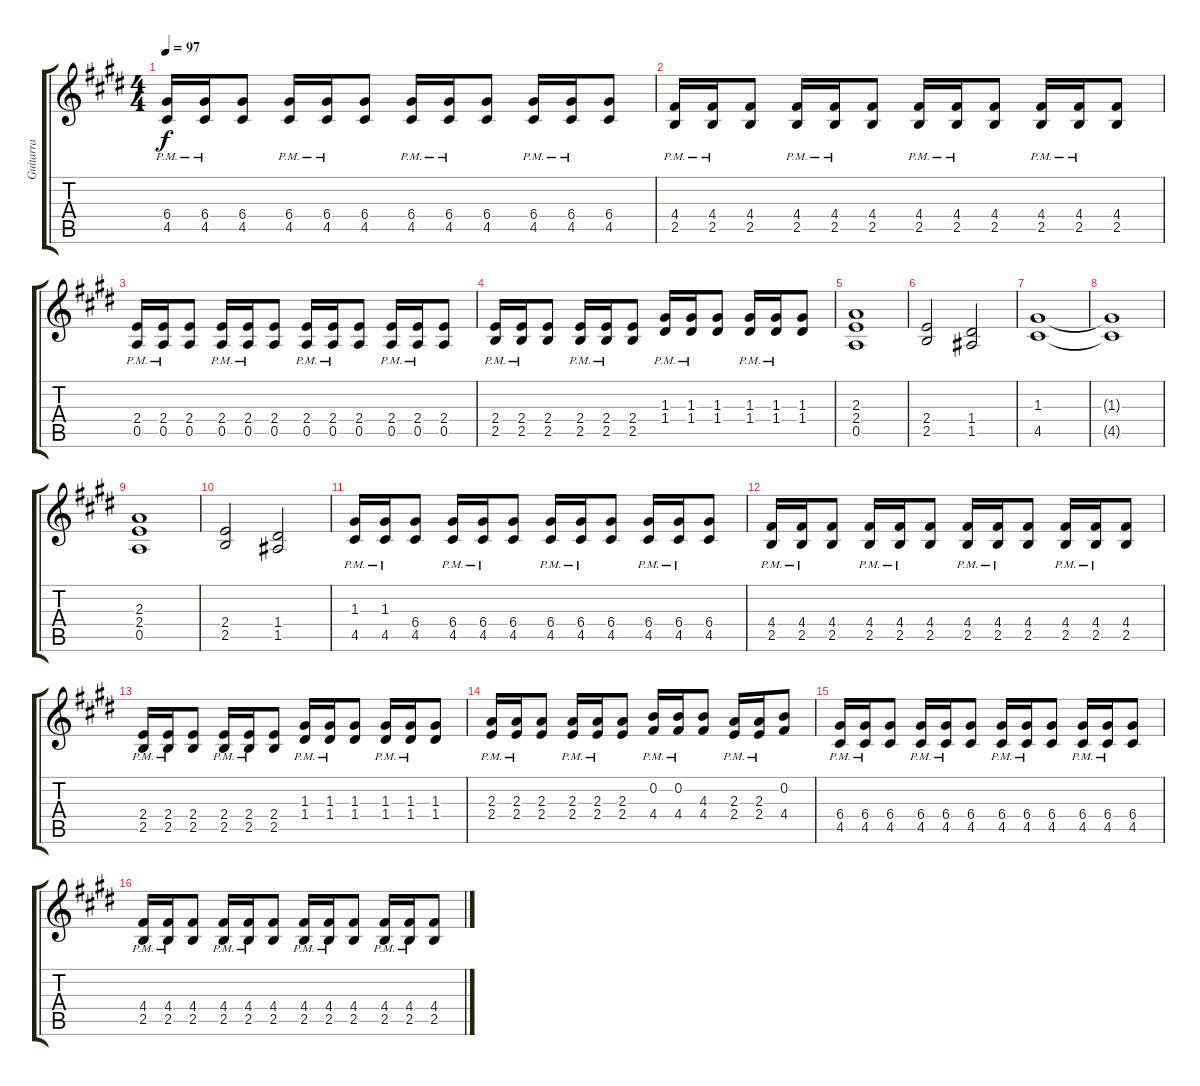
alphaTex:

\track ("Guitarra" "Guitarra") {instrument distortionguitar}
\staff {score tabs}
\tuning (E4 B3 G3 D3 A2 E2) {hide}
\ts (4 4)
\tempo 97
\clef g2
\ks e
(6.4{pm} 4.5{pm}).16{dy f} (6.4{pm} 4.5{pm}).16 (6.4 4.5).8 (6.4{pm} 4.5{pm}).16 (6.4{pm} 4.5{pm}).16 (6.4 4.5).8 (6.4{pm} 4.5{pm}).16 (6.4{pm} 4.5{pm}).16 (6.4 4.5).8 (6.4{pm} 4.5{pm}).16 (6.4{pm} 4.5{pm}).16 (6.4 4.5).8 |
(4.4{pm} 2.5{pm}).16 (4.4{pm} 2.5{pm}).16 (4.4 2.5).8 (4.4{pm} 2.5{pm}).16 (4.4{pm} 2.5{pm}).16 (4.4 2.5).8 (4.4{pm} 2.5{pm}).16 (4.4{pm} 2.5{pm}).16 (4.4 2.5).8 (4.4{pm} 2.5{pm}).16 (4.4{pm} 2.5{pm}).16 (4.4 2.5).8 |
(2.4{pm} 0.5{pm}).16 (2.4{pm} 0.5{pm}).16 (2.4 0.5).8 (2.4{pm} 0.5{pm}).16 (2.4{pm} 0.5{pm}).16 (2.4 0.5).8 (2.4{pm} 0.5{pm}).16 (2.4{pm} 0.5{pm}).16 (2.4 0.5).8 (2.4{pm} 0.5{pm}).16 (2.4{pm} 0.5{pm}).16 (2.4 0.5).8 |
(2.4{pm} 2.5{pm}).16 (2.4{pm} 2.5{pm}).16 (2.4 2.5).8 (2.4{pm} 2.5{pm}).16 (2.4{pm} 2.5{pm}).16 (2.4 2.5).8 (1.3{pm} 1.4{pm}).16 (1.3{pm} 1.4{pm}).16 (1.3 1.4).8 (1.3{pm} 1.4{pm}).16 (1.3{pm} 1.4{pm}).16 (1.3 1.4).8 |
(2.3 2.4 0.5).1 |
(2.4 2.5).2 (1.4 1.5).2 |
(1.3 4.5).1 |
(1.3{t} 4.5{t}).1 |
(2.3 2.4 0.5).1 |
(2.4 2.5).2 (1.4 1.5).2 |
(1.3{pm} 4.5{pm}).16 (1.3{pm} 4.5{pm}).16 (6.4 4.5).8 (6.4{pm} 4.5{pm}).16 (6.4{pm} 4.5{pm}).16 (6.4 4.5).8 (6.4{pm} 4.5{pm}).16 (6.4{pm} 4.5{pm}).16 (6.4 4.5).8 (6.4{pm} 4.5{pm}).16 (6.4{pm} 4.5{pm}).16 (6.4 4.5).8 |
(4.4{pm} 2.5{pm}).16 (4.4{pm} 2.5{pm}).16 (4.4 2.5).8 (4.4{pm} 2.5{pm}).16 (4.4{pm} 2.5{pm}).16 (4.4 2.5).8 (4.4{pm} 2.5{pm}).16 (4.4{pm} 2.5{pm}).16 (4.4 2.5).8 (4.4{pm} 2.5{pm}).16 (4.4{pm} 2.5{pm}).16 (4.4 2.5).8 |
(2.4{pm} 2.5{pm}).16 (2.4{pm} 2.5{pm}).16 (2.4 2.5).8 (2.4{pm} 2.5{pm}).16 (2.4{pm} 2.5{pm}).16 (2.4 2.5).8 (1.3{pm} 1.4{pm}).16 (1.3{pm} 1.4{pm}).16 (1.3 1.4).8 (1.3{pm} 1.4{pm}).16 (1.3{pm} 1.4{pm}).16 (1.3 1.4).8 |
(2.3{pm} 2.4{pm}).16 (2.3{pm} 2.4{pm}).16 (2.3 2.4).8 (2.3{pm} 2.4{pm}).16 (2.3{pm} 2.4{pm}).16 (2.3 2.4).8 (0.2{pm} 4.4{pm}).16 (0.2{pm} 4.4{pm}).16 (4.3 4.4).8 (2.3{pm} 2.4{pm}).16 (2.3{pm} 2.4{pm}).16 (0.2 4.4).8 |
(6.4{pm} 4.5{pm}).16 (6.4{pm} 4.5{pm}).16 (6.4 4.5).8 (6.4{pm} 4.5{pm}).16 (6.4{pm} 4.5{pm}).16 (6.4 4.5).8 (6.4{pm} 4.5{pm}).16 (6.4{pm} 4.5{pm}).16 (6.4 4.5).8 (6.4{pm} 4.5{pm}).16 (6.4{pm} 4.5{pm}).16 (6.4 4.5).8 |
(4.4{pm} 2.5{pm}).16 (4.4{pm} 2.5{pm}).16 (4.4 2.5).8 (4.4{pm} 2.5{pm}).16 (4.4{pm} 2.5{pm}).16 (4.4 2.5).8 (4.4{pm} 2.5{pm}).16 (4.4{pm} 2.5{pm}).16 (4.4 2.5).8 (4.4{pm} 2.5{pm}).16 (4.4{pm} 2.5{pm}).16 (4.4 2.5).8
